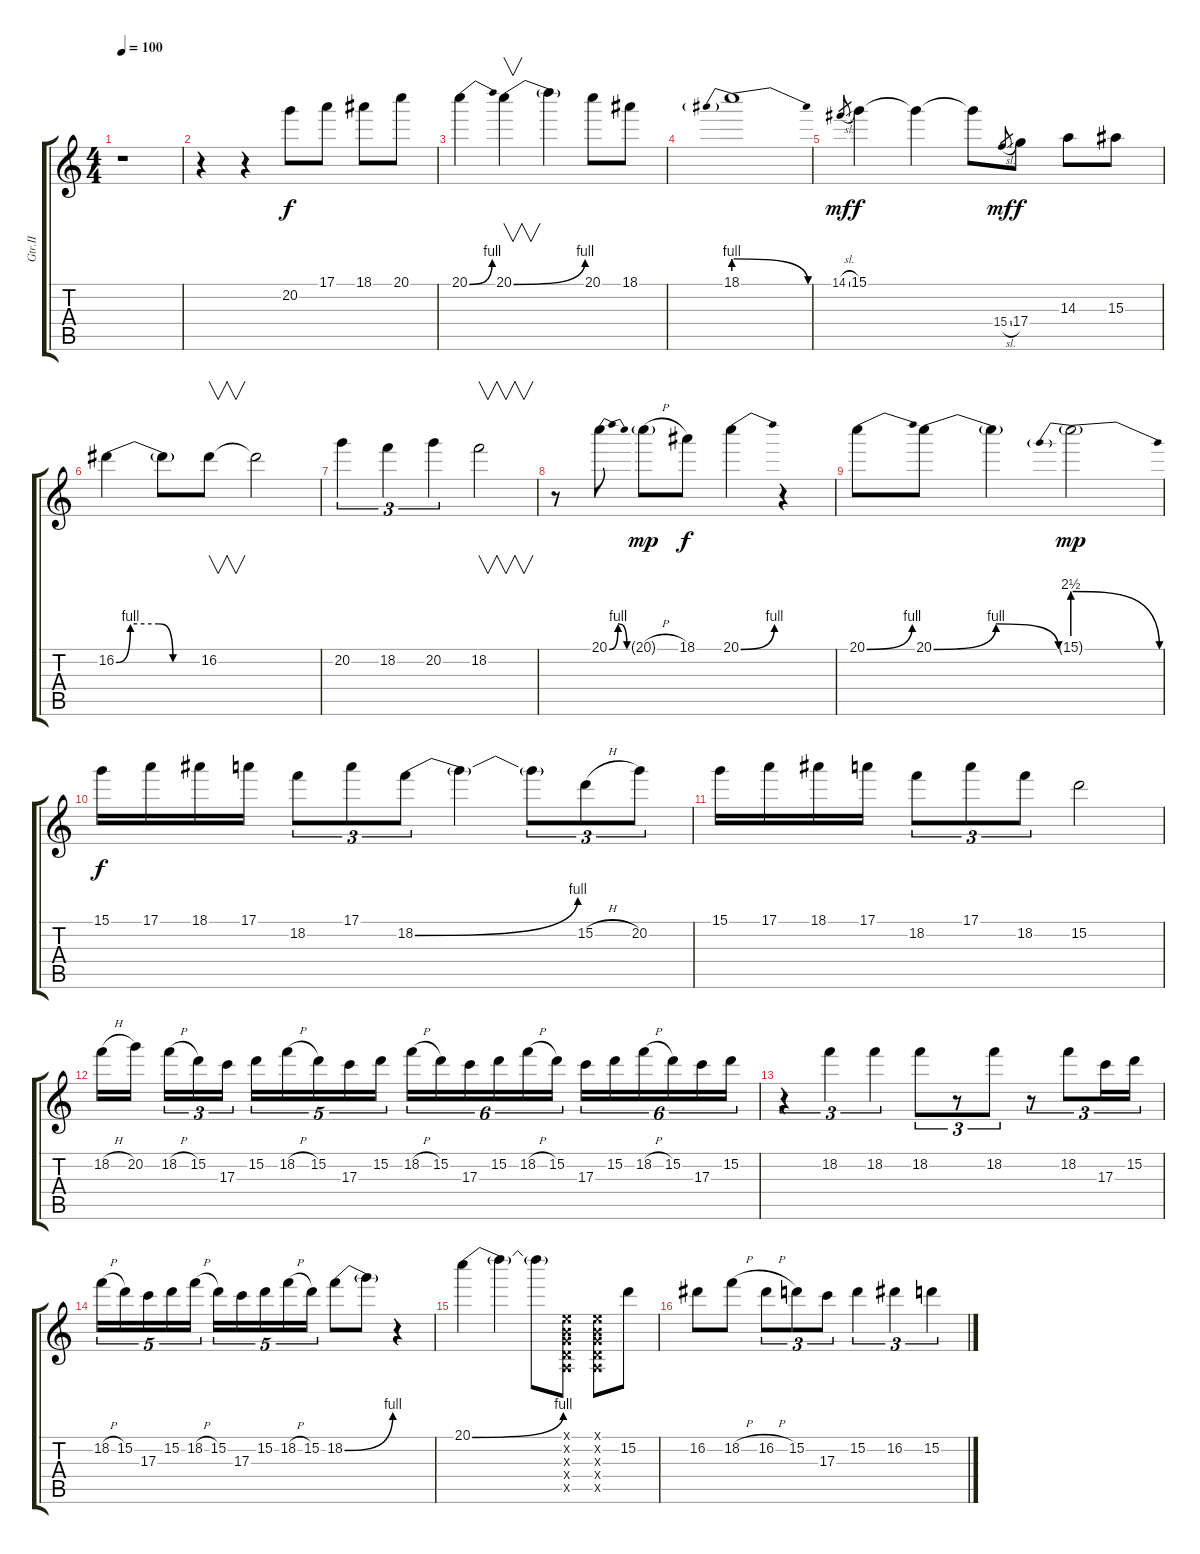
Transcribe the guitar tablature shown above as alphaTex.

\track ("Gtr.II" "Gtr.II") {instrument overdrivenguitar}
\staff {score tabs}
\tuning (E4 B3 G3 D3 A2 E2) {hide}
\ts (4 4)
\tempo 100
\clef g2
\ks c
r.1{dy mp} |
r.4 r.4 20.2.8{dy f} 17.1.8 18.1.8 20.1.8 |
20.1{be (bend 0 0 60 4)}.4 20.1{be (bend 0 0 60 4)}.4{v} 20.1{t}.4 20.1.8 18.1.8 |
18.1{be (prebendrelease 0 4 60 0)}.1 |
14.1{sl}.8{gr dy mf} 15.1.4{dy f} 15.1{t}.4 15.1{t}.8 15.4{sl}.8{gr dy mf} 17.4.8{dy f} 14.3.8 15.3.8 |
16.2{be (custom 0 0 10 4 30 4 40 0 60 0)}.4 16.2{t}.8 16.2.8{v} 16.2{t}.2 |
20.2.4{tu (3 2)} 18.2.4{tu (3 2)} 20.2.4{tu (3 2)} 18.2.2{v} |
r.8 20.1{be (bendrelease 0 0 15 4 30 4 60 0)}.8 20.1{h g}.8{dy mp} 18.1.8{dy f} 20.1{be (bend 0 0 60 4)}.4 r.4 |
20.1{be (bend 0 0 60 4)}.8 20.1{be (bendrelease 0 0 20 4 50 4 60 0)}.8 20.1{t}.4 15.1{be (prebendrelease 0 10 60 0) g}.2{dy mp} |
15.1.16{dy f} 17.1.16 18.1.16 17.1.16 18.2.8{tu (3 2)} 17.1.8{tu (3 2)} 18.2{be (bend 0 0 60 4)}.8{tu (3 2)} 18.2{t}.4 18.2{t}.8{tu (3 2)} 15.2{h}.8{tu (3 2)} 20.2.8{tu (3 2)} |
15.1.16 17.1.16 18.1.16 17.1.16 18.2.8{tu (3 2)} 17.1.8{tu (3 2)} 18.2.8{tu (3 2)} 15.2.2 |
18.2{h}.16 20.2.16 18.2{h}.16{tu (3 2)} 15.2.16{tu (3 2)} 17.3.16{tu (3 2)} 15.2.16{tu (5 4)} 18.2{h}.16{tu (5 4)} 15.2.16{tu (5 4)} 17.3.16{tu (5 4)} 15.2.16{tu (5 4)} 18.2{h}.16{tu (6 4)} 15.2.16{tu (6 4)} 17.3.16{tu (6 4)} 15.2.16{tu (6 4)} 18.2{h}.16{tu (6 4)} 15.2.16{tu (6 4)} 17.3.16{tu (6 4)} 15.2.16{tu (6 4)} 18.2{h}.16{tu (6 4)} 15.2.16{tu (6 4)} 17.3.16{tu (6 4)} 15.2.16{tu (6 4)} |
r.4{tu (3 2)} 18.2.4{tu (3 2)} 18.2.4{tu (3 2)} 18.2.8{tu (3 2)} r.8{tu (3 2)} 18.2.8{tu (3 2)} r.8{tu (3 2)} 18.2.8{tu (3 2)} 17.3.16{tu (3 2)} 15.2.16{tu (3 2)} |
18.2{h}.16{tu (5 4)} 15.2.16{tu (5 4)} 17.3.16{tu (5 4)} 15.2.16{tu (5 4)} 18.2{h}.16{tu (5 4)} 15.2.16{tu (5 4)} 17.3.16{tu (5 4)} 15.2.16{tu (5 4)} 18.2{h}.16{tu (5 4)} 15.2.16{tu (5 4)} 18.2{be (bend 0 0 60 4)}.8 18.2{t}.8 r.4 |
20.1{be (bend 0 0 60 4)}.4 20.1{t}.4 20.1{t}.8 (0.1{x} 0.2{x} 0.3{x} 0.4{x} 0.5{x}).8 (0.1{x} 0.2{x} 0.3{x} 0.4{x} 0.5{x}).8 15.2.8 |
16.2.8 18.2{h}.8 16.2{h}.8{tu (3 2)} 15.2.8{tu (3 2)} 17.3.8{tu (3 2)} 15.2.4{tu (3 2)} 16.2.4{tu (3 2)} 15.2.4{tu (3 2)}
